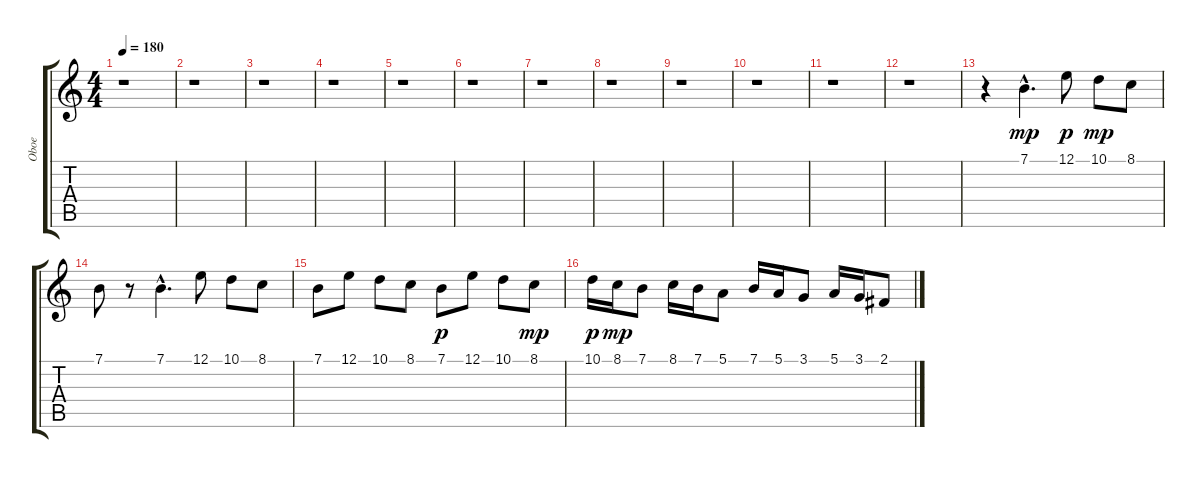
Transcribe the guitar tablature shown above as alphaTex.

\track ("Oboe" "Oboe") {instrument oboe}
\staff {score tabs}
\tuning (E4 B3 G3 D3 A2 E2) {hide}
\ts (4 4)
\tempo 180
\clef g2
\ks c
r.1{dy mf} |
r.1 |
r.1 |
r.1 |
r.1 |
r.1 |
r.1 |
r.1 |
r.1 |
r.1 |
r.1 |
r.1 |
r.4 7.1{hac}.4{d dy mp instrument oboe} 12.1.8{dy p} 10.1.8{dy mp} 8.1.8 |
7.1.8 r.8 7.1{hac}.4{d} 12.1.8 10.1.8 8.1.8 |
7.1.8 12.1.8 10.1.8 8.1.8 7.1.8{dy p} 12.1.8 10.1.8 8.1.8{dy mp} |
10.1.16{dy p} 8.1.16{dy mp} 7.1.8 8.1.16 7.1.16 5.1.8 7.1.16 5.1.16 3.1.8 5.1.16 3.1.16 2.1.8
